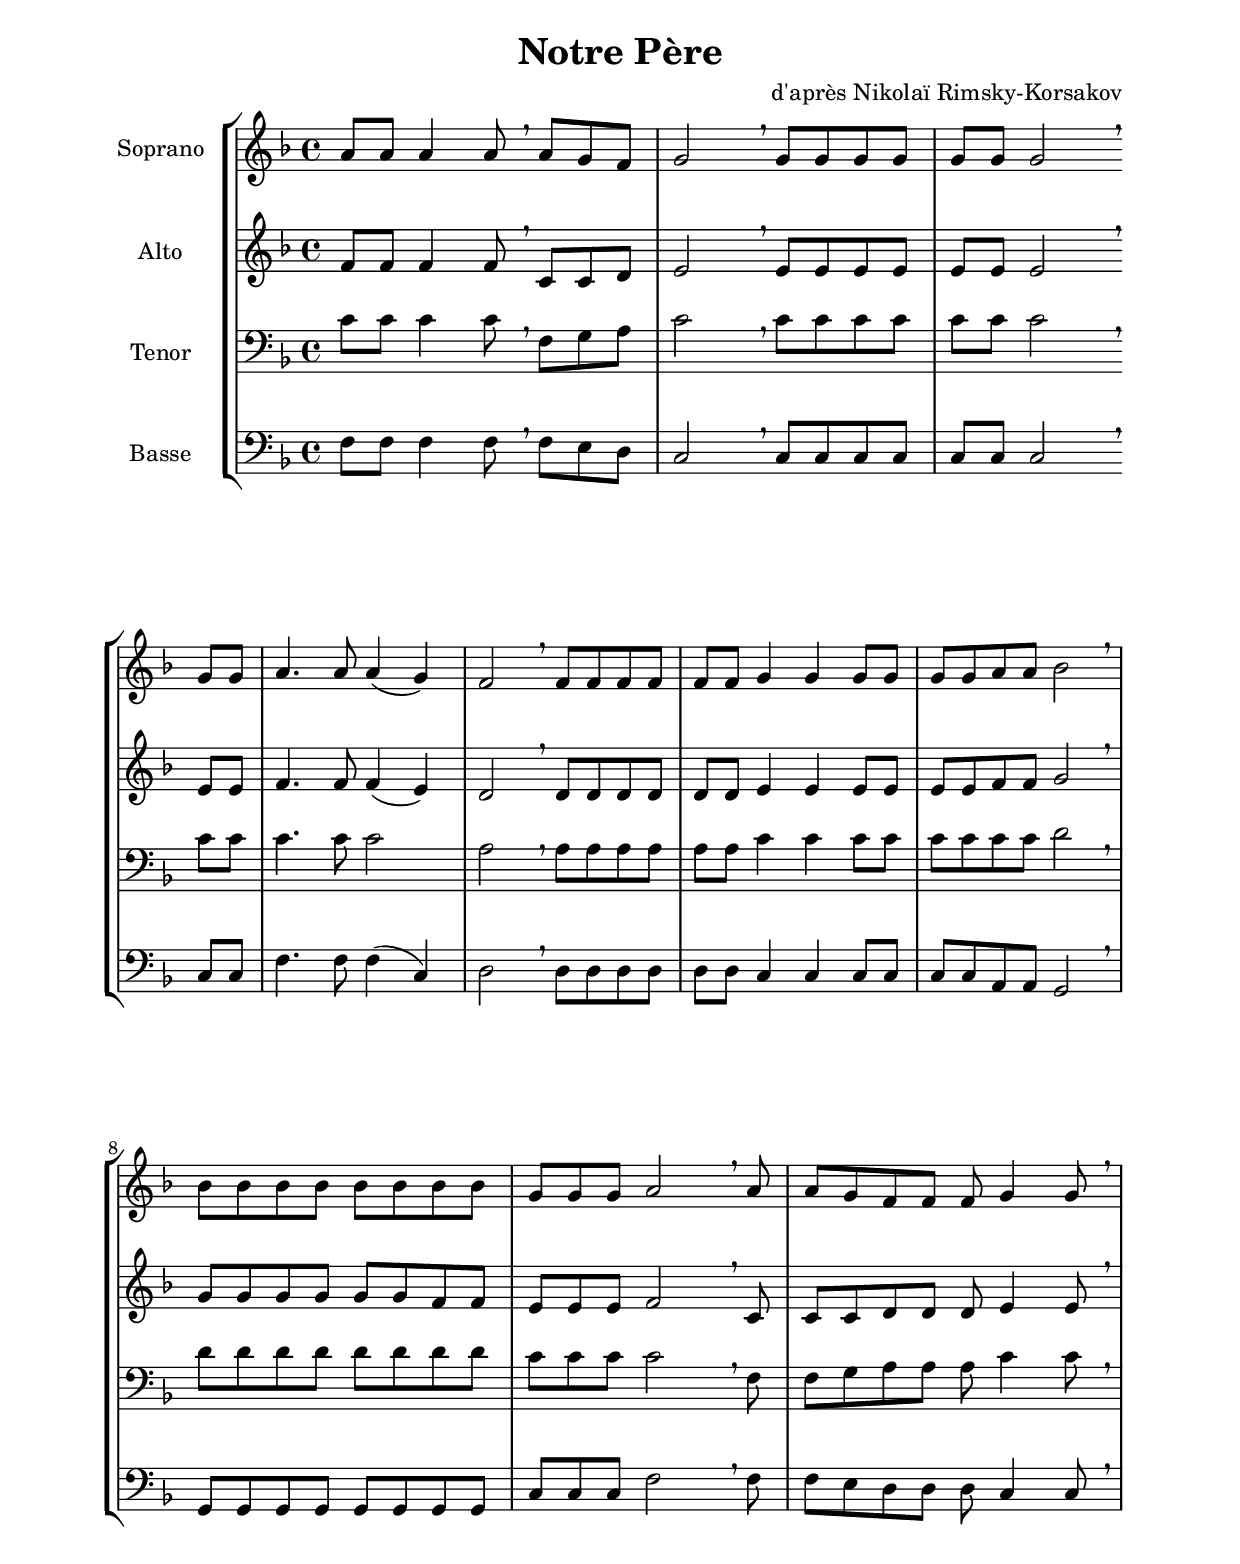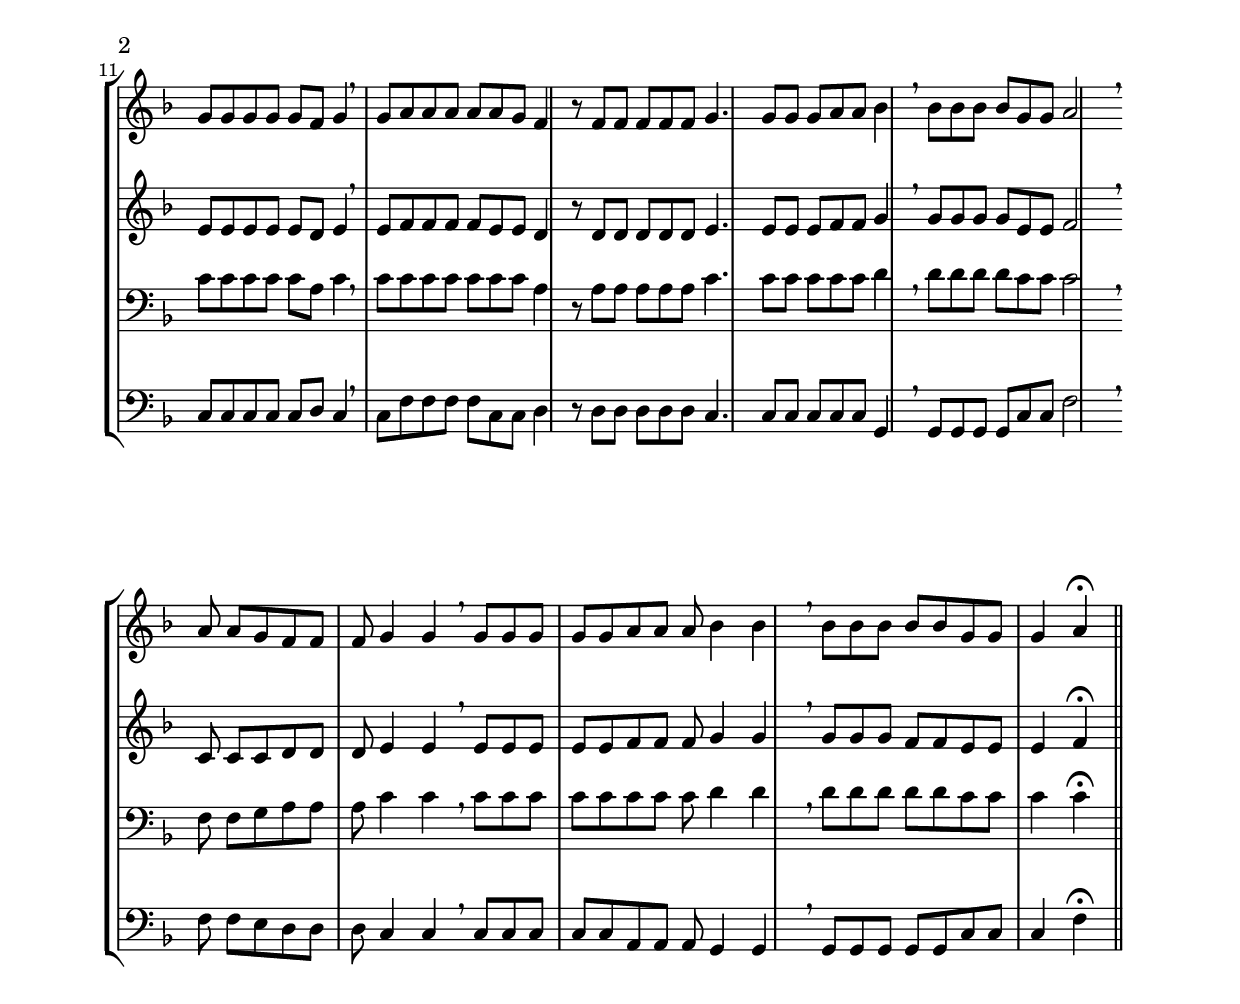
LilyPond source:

\version "2.22.1"
\language "italiano"

\header {
  title = "Notre Père"
  composer = "d'après Nikolaï Rimsky-Korsakov"
}

global = {
  \key re \minor
}

soprano = {
  \relative do'' {
    \global
    la8 la la4 la8 \breathe
    la8 sol fa sol2 \breathe
    sol8 sol sol sol sol sol sol2 \breathe \break
    sol8 sol la4. la8 la4( sol) fa2 \breathe
    fa8 fa fa fa fa fa sol4 sol sol8 sol sol sol la la sib2 \breathe \break
    sib8 sib sib sib sib sib sib sib sol sol sol la2 \breathe
    la8 la sol fa fa fa sol4 sol8 \breathe \break \pageBreak
    sol8 sol sol sol sol fa sol4 \breathe
    sol8 la la la la la sol fa4 r8 
    fa8 fa fa fa fa sol4. sol8 sol sol la la sib4 \breathe
    sib8 sib sib sib sol sol la2 \breathe \break
    la8 la sol fa fa fa sol4 sol \breathe
    sol8 sol sol sol sol la la la sib4 sib \breathe
    sib8 sib sib sib sib sol sol sol4 la \fermata
    \bar "||"
  }
}

alto = {
  \relative do' {
    \global
    fa8 fa fa4 fa8 \breathe
    do8 do re mi2 \breathe
    mi8 mi mi mi mi mi mi2 \breathe
    mi8 mi fa4. fa8 fa4( mi) re2 \breathe
    re8 re re re re re mi4 mi mi8 mi mi mi fa fa sol2 \breathe
    sol8 sol sol sol sol sol fa fa mi mi mi fa2 \breathe
    do8 do do re re re mi4 mi8 \breathe
    mi8 mi mi mi mi re mi4 \breathe
    mi8 fa fa fa fa mi mi re4 r8
    re8 re re re re mi4. mi8 mi mi fa fa sol4 \breathe
    sol8 sol sol sol mi mi fa2 \breathe
    do8 do do re re re mi4 mi \breathe
    mi8 mi mi mi mi fa fa fa sol4 sol \breathe
    sol8 sol sol fa fa mi mi mi4 fa \fermata
  }
}

tenor = {
  \relative do' {
    \global
    do8 do do4 do8 \breathe
    fa,8 sol la do2 \breathe
    do8 do do do do do do2 \breathe
    do8 do do4. do8 do2 la2 \breathe
    la8 la la la la la do4 do do8 do do do do do re2 \breathe
    re8 re re re re re re re do do do do2 \breathe
    fa,8 fa sol la la la do4 do8 \breathe
    do8 do do do do la do4 \breathe
    do8 do do do do do do la4 r8
    la8 la la la la do4. do8 do do do do re4 \breathe
    re8 re re re do do do2 \breathe
    fa,8 fa sol la la la do4 do \breathe
    do8 do do do do do do do re4 re \breathe
    re8 re re re re do do do4 do \fermata 
  }
}

bass = {
  \relative do {
    \global
    fa8 fa fa4 fa8 \breathe
    fa8 mi re do2 \breathe
    do8 do do do do do do2 \breathe
    do8 do fa4. fa8 fa4( do) re2 \breathe
    re8 re re re re re do4 do do8 do do do la la sol2 \breathe
    sol8 sol sol sol sol sol sol sol do do do fa2 \breathe
    fa8 fa mi re re re do4 do8 \breathe
    do8 do do do do re do4 \breathe
    do8 fa fa fa fa do do re4 r8
    re8 re re re re do4. do8 do do do do sol4 \breathe
    sol8 sol sol sol do do fa2 \breathe
    fa8 fa mi re re re do4 do \breathe
    do8 do do do do la la la sol4 sol \breathe
    sol8 sol sol sol sol do do do4 fa \fermata
  }
}

\include "../../../utilities.ly"


\book{
  \paper {
    left-margin = 20\mm
    right-margin = 20\mm
    top-margin = 20\mm
    bottom-margin = 20\mm
  }
  
  \score {
    \new StaffGroup <<
        \new Staff \with { instrumentName = "Soprano"} {\soprano}
        \new Staff \with { instrumentName = "Alto"} {\alto}
        \new Staff \with { instrumentName = "Tenor"} {\clef bass \tenor}
        \new Staff \with { instrumentName = "Basse"} {\clef bass \bass}
    >>
    \layout { 
      indent = 2\cm
      \override BreathingSign.text = \markup { \musicglyph "comma" }
    }
  }
}
